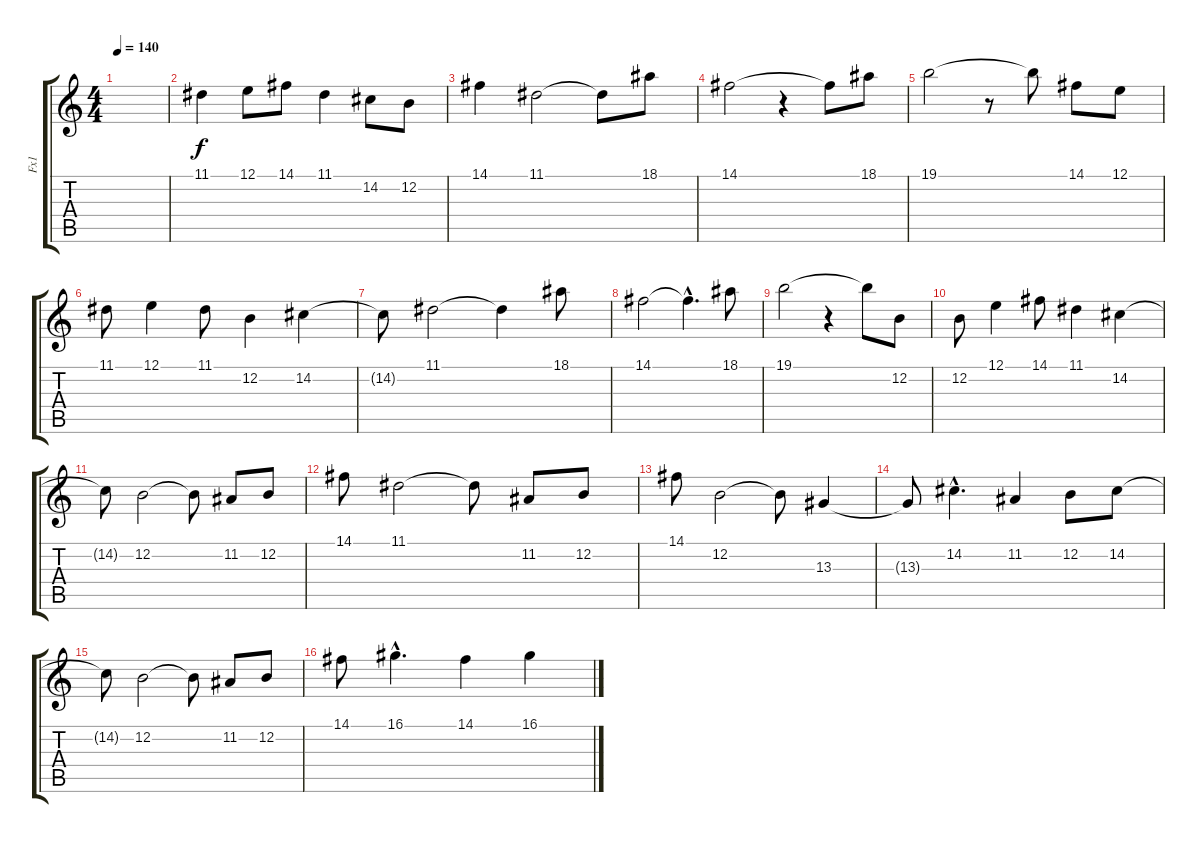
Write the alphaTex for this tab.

\track ("Fx1" "Fx1") {instrument synthstrings2}
\staff {score tabs}
\tuning (E4 B3 G3 D3 A2 E2) {hide}
\ts (4 4)
\tempo 140
\clef g2
\ks c
|
11.1.4 12.1.8 14.1.8 11.1.4 14.2.8 12.2.8 |
14.1.4 11.1.2 11.1{t}.8 18.1.8 |
14.1.2 r.4 14.1{t}.8 18.1.8 |
19.1.2 r.8 19.1{t}.8 14.1.8 12.1.8 |
11.1.8 12.1.4 11.1.8 12.2.4 14.2.4 |
14.2{t}.8 11.1.2 11.1{t}.4 18.1.8 |
14.1.2 14.1{hac t}.4{d} 18.1.8 |
19.1.2 r.4 19.1{t}.8 12.2.8 |
12.2.8 12.1.4 14.1.8 11.1.4 14.2.4 |
14.2{t}.8 12.2.2 12.2{t}.8 11.2.8 12.2.8 |
14.1.8 11.1.2 11.1{t}.8 11.2.8 12.2.8 |
14.1.8 12.2.2 12.2{t}.8 13.3.4 |
13.3{t}.8 14.2{hac}.4{d} 11.2.4 12.2.8 14.2.8 |
14.2{t}.8 12.2.2 12.2{t}.8 11.2.8 12.2.8 |
14.1.8 16.1{hac}.4{d} 14.1.4 16.1.4
